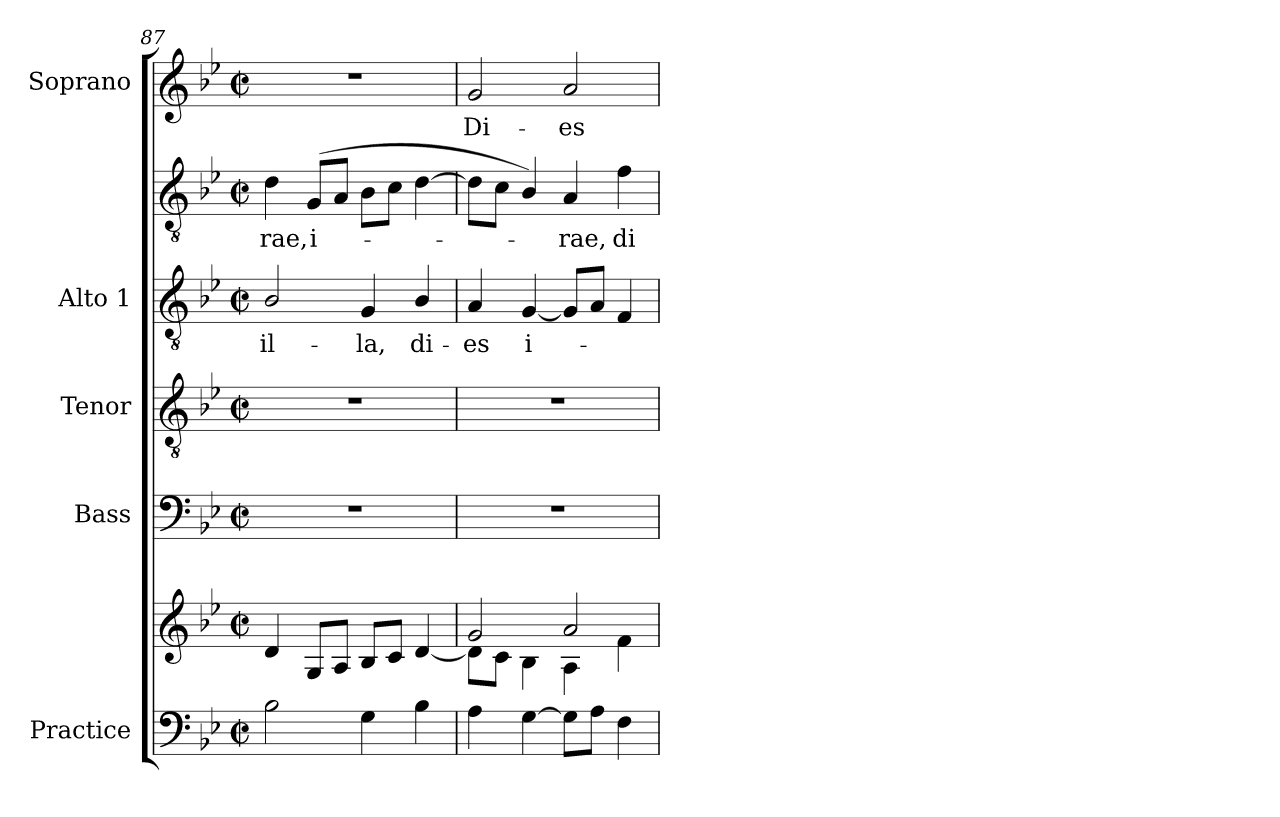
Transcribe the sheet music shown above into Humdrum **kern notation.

**kern	**kern	**kern	**kern	**kern	**text	**kern	**text	**kern	**text
*part5	*part5	*part4	*part3	*part2	*part2	*part2	*part2	*part1	*part1
*staff7	*staff6	*staff5	*staff4	*staff3	*staff3	*staff2	*staff2	*staff1	*staff1
*I"Practice	*	*I"Bass	*I"Tenor	*I"Alto 1	*	*	*	*I"Soprano	*
*	*	*I'B	*I'T	*I'A	*	*	*	*I'S	*
*clefF4	*clefG2	*clefF4	*clefGv2	*clefGv2	*	*clefGv2	*	*clefG2	*
*k[b-e-]	*k[b-e-]	*k[b-e-]	*k[b-e-]	*k[b-e-]	*	*k[b-e-]	*	*k[b-e-]	*
*B-:	*B-:	*B-:	*B-:	*B-:	*	*B-:	*	*B-:	*
*M2/2	*M2/2	*M2/2	*M2/2	*M2/2	*	*M2/2	*	*M2/2	*
*met(c|)	*met(c|)	*met(c|)	*met(c|)	*met(c|)	*	*met(c|)	*	*met(c|)	*
=87	=87	=87	=87	=87	=87	=87	=87	=87	=87
*^	*^	*	*	*	*	*	*	*	*
*	*^	*	*	*	*	*	*	*	*	*	*
!	!	!	!	!	!	!	!	!LO:LY:b	!	!LO:LY:b	!	!
2B-\	1ryy	1ryy	1ryy	4d/	1r	1r	2B-/	il-	4d	rae,	1r	.
!	!	!	!	!	!	!	!	!	!	!LO:LY:b	!	!
.	.	.	.	8G/L	.	.	.	.	(<8GL	i-	.	.
.	.	.	.	8A/J	.	.	.	.	8AJ	.	.	.
!	!	!	!	!	!	!	!	!LO:LY:b	!	!	!	!
4G\	.	.	.	8B-/L	.	.	4G	-la,	8B-L	.	.	.
.	.	.	.	8c/J	.	.	.	.	8cJ	.	.	.
!	!	!	!	!	!	!	!	!LO:LY:b	!	!	!	!
4B-\	.	.	.	[4d/	.	.	4B-/	di-	[4d	.	.	.
=88	=88	=88	=88	=88	=88	=88	=88	=88	=88	=88	=88	=88
!	!	!	!	!	!	!	!	!LO:LY:b	!	!	!	!LO:LY:b
4A\	1ryy	1ryy	2g/	8d\L]	1r	1r	4A	-es	8dL]	.	2g	Di-
.	.	.	.	8c\J	.	.	.	.	8cJ	.	.	.
!	!	!	!	!	!	!	!	!LO:LY:b	!	!	!	!
[4G\	.	.	.	4B-\	.	.	[4G	i-	4B-/)	.	.	.
!	!	!	!	!	!	!	!	!	!	!LO:LY:b	!	!LO:LY:b
8G\L]	.	.	2a/	4A\	.	.	8GL]	.	4A	-rae,	2a	-es
8A\J	.	.	.	.	.	.	8AJ	.	.	.	.	.
!	!	!	!	!	!	!	!	!	!	!LO:LY:b	!	!
4F\	.	.	.	4f\	.	.	4F	.	4f\	di-	.	.
*v	*v	*v	*	*	*	*	*	*	*	*	*	*
*	*v	*v	*	*	*	*	*	*	*	*
=	=	=	=	=	=	=	=	=	=
*-	*-	*-	*-	*-	*-	*-	*-	*-	*-
